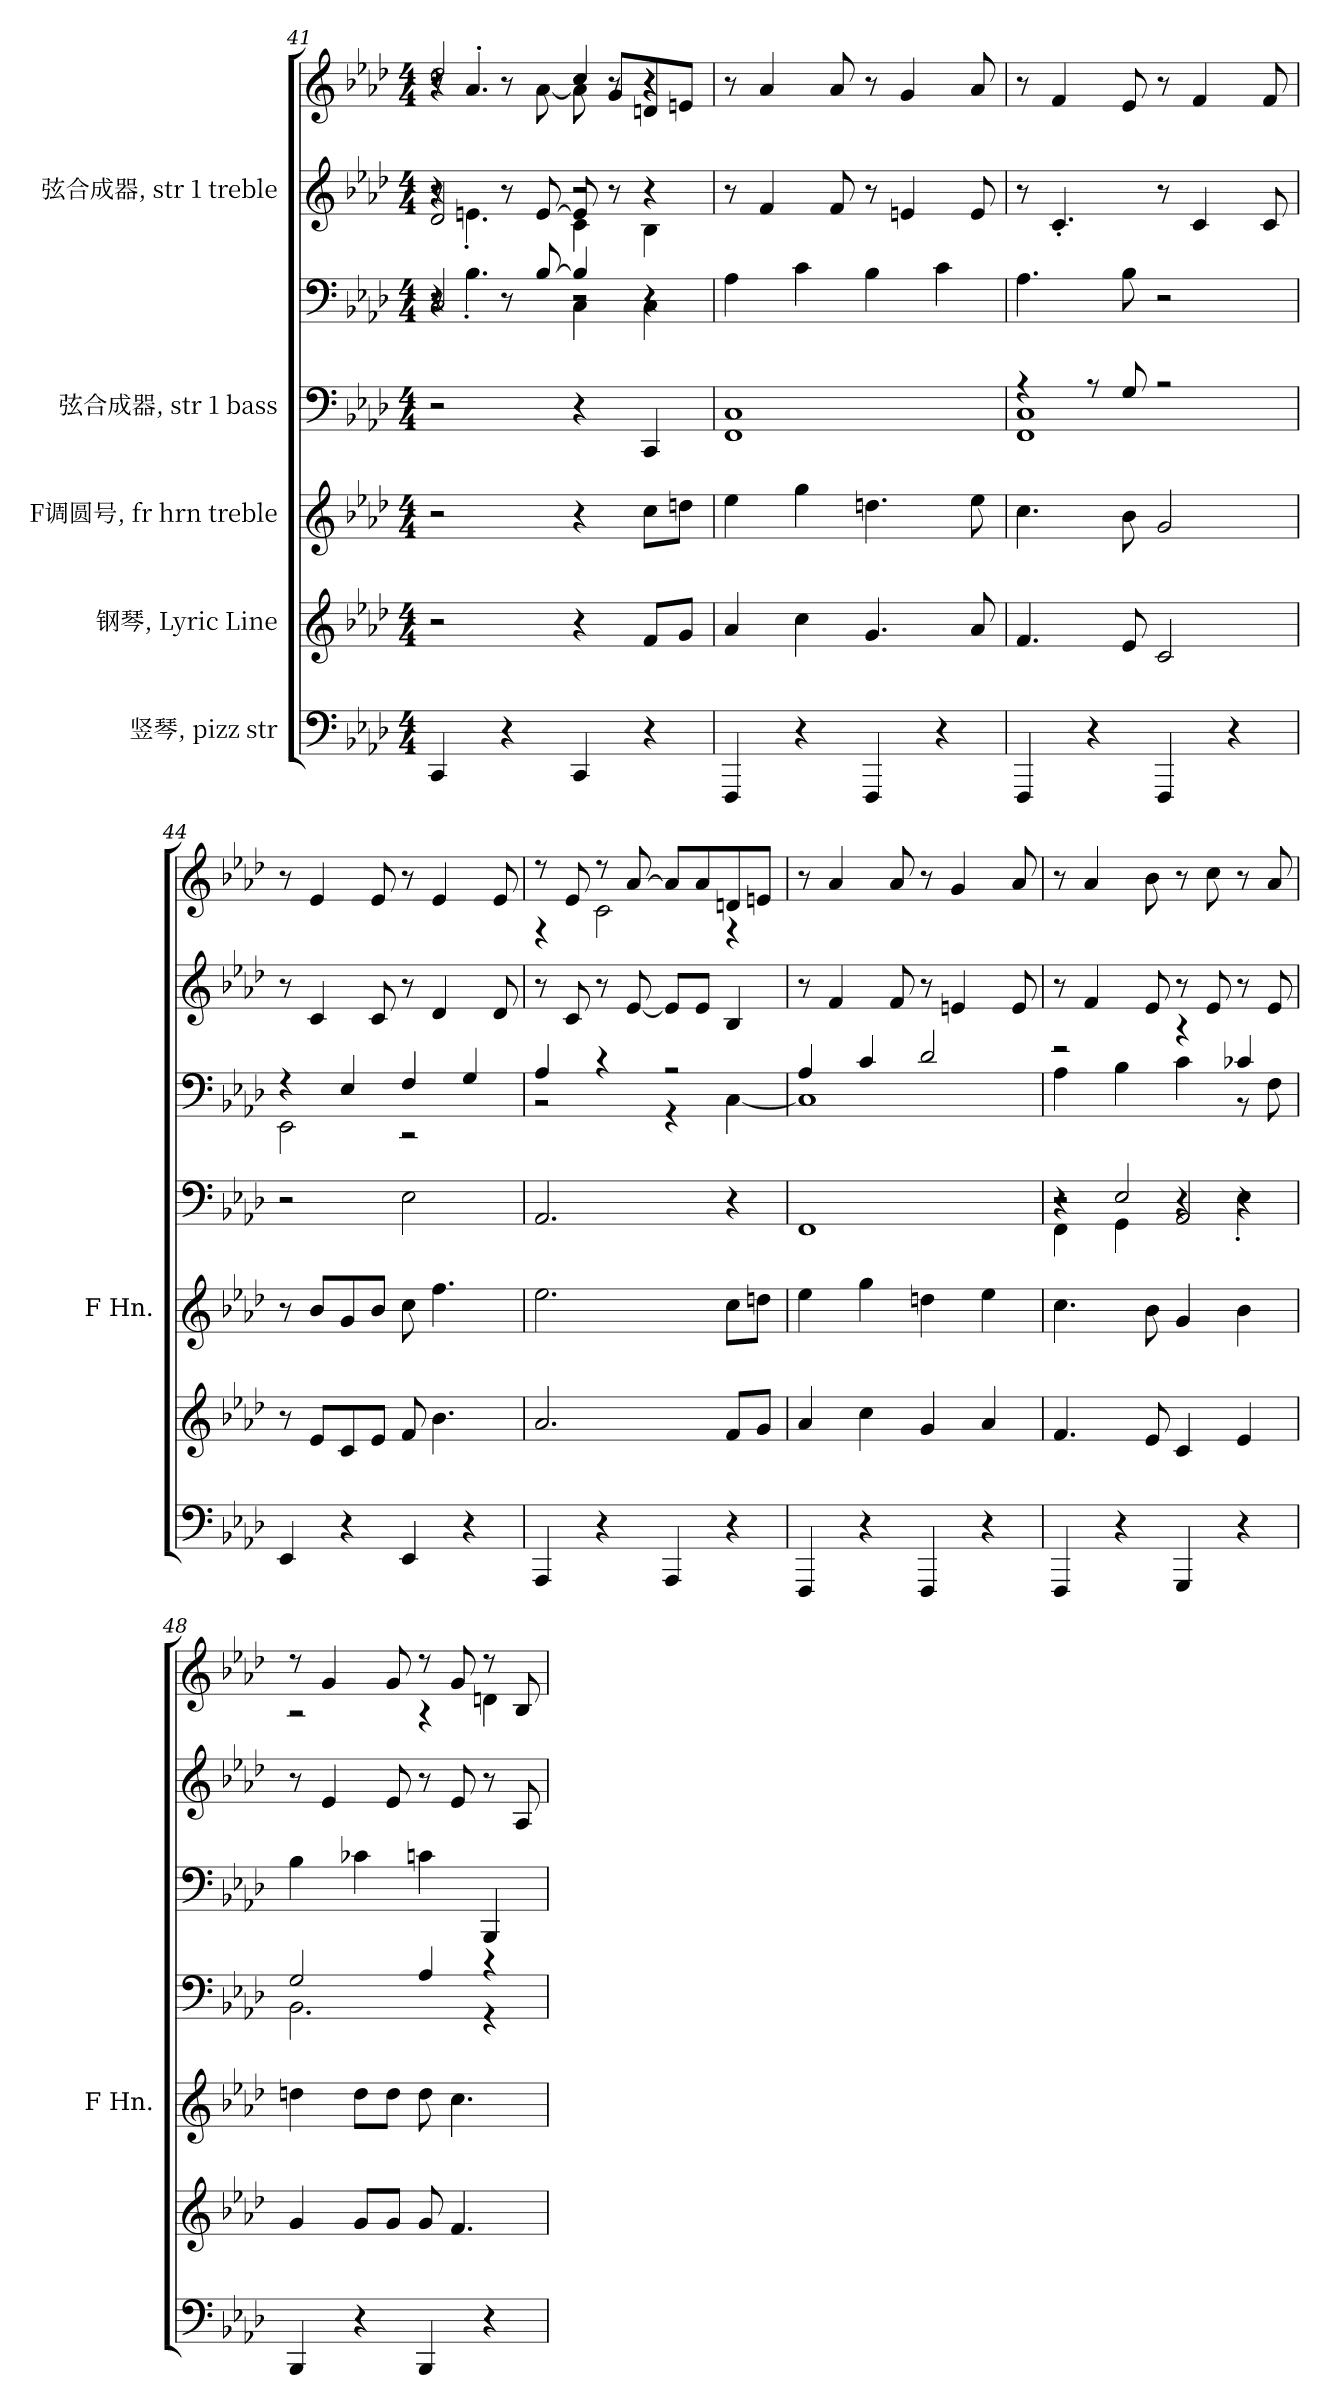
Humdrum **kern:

**kern	**kern	**kern	**kern	**kern	**kern	**kern
*part5	*part4	*part3	*part2	*part2	*part1	*part1
*staff7	*staff6	*staff5	*staff4	*staff3	*staff2	*staff1
*I"竖琴, pizz str	*I"钢琴, Lyric Line	*I"F调圆号, fr hrn treble	*I"弦合成器, str 1 bass	*	*I"弦合成器, str 1 treble	*
*	*	*I'F Hn.	*	*	*	*
*clefF4	*clefG2	*clefG2	*clefF4	*clefF4	*clefG2	*clefG2
*	*	*ITrd4c7	*	*	*	*
*k[b-e-a-d-]	*k[b-e-a-d-]	*k[b-e-a-d-g-]	*k[b-e-a-d-]	*k[b-e-a-d-]	*k[b-e-a-d-]	*k[b-e-a-d-]
*M4/4	*M4/4	*M4/4	*M4/4	*M4/4	*M4/4	*M4/4
=41	=41	=41	=41	=41	=41	=41
*	*	*	*	*^	*^	*^
*	*	*	*	*	*^	*	*^	*	*^
4CC/	2r	2r	2r	4r	8r	2C/	4r	8r	2d-/	2dd-/	4r	8r
.	.	.	.	.	4.B-'\	.	.	4.en'\	.	.	.	4.a-'/
4r	.	.	.	8r	.	.	8r	.	.	.	8r	.
.	.	.	.	[8B-/	.	.	[8e/	.	.	.	[8a-\	.
4CC/	4r	4r	4r	4B-/]	4C\	2r	8e/]	4c\	2r	4cc/	8a-\]	8r
.	.	.	.	.	.	.	8r	.	.	.	8r	8g/L
*	*	*	*	*	*	*	*	*	*	*MM90	*	*
4r	8f/L	8f\L	4CC/	4r	4C\	.	4r	4B-\	.	4r	4r	8dn/
.	8g/J	8gn\J	.	.	.	.	.	.	.	.	.	8en/J
*	*	*	*	*v	*v	*v	*	*	*	*	*	*
*	*	*	*	*	*v	*v	*v	*	*	*
*	*	*	*	*	*	*v	*v	*v
=42	=42	=42	=42	=42	=42	=42
4FFF/	4a-/	4a-\	1FF 1C	4A-\	8r	8r
.	.	.	.	.	4f/	4a-/
4r	4cc\	4cc\	.	4c\	.	.
.	.	.	.	.	8f/	8a-/
4FFF/	4.g/	4.gn\	.	4B-\	8r	8r
.	.	.	.	.	4en/	4g/
4r	.	.	.	4c\	.	.
.	8a-/	8a-\	.	.	8e/	8a-/
!!LO:PB:g=z
=43	=43	=43	=43	=43	=43	=43
*	*	*	*^	*	*	*
4FFF/	4.f/	4.f\	4r	1FF 1C	4.A-\	8r	8r
.	.	.	.	.	.	4.c'/	4f/
4r	.	.	8r	.	.	.	.
.	8e-/	8e-\	8G/	.	8B-\	.	8e-/
4FFF/	2c/	2c/	2r	.	2r	8r	8r
.	.	.	.	.	.	4c/	4f/
4r	.	.	.	.	.	.	.
.	.	.	.	.	.	8c/	8f/
*	*	*	*v	*v	*	*	*
=44	=44	=44	=44	=44	=44	=44
*	*	*	*	*^	*	*
4EE-/	8r	8r	2r	4r	2EE-\	8r	8r
.	8e-/L	8e-/L	.	.	.	4c/	4e-/
4r	8c/	8c/	.	4E-/	.	.	.
.	8e-/J	8e-/J	.	.	.	8c/	8e-/
4EE-/	8f/	8f\	2E-\	4F/	2r	8r	8r
.	4.b-\	4.b-\	.	.	.	4d-/	4e-/
4r	.	.	.	4G/	.	.	.
.	.	.	.	.	.	8d-/	8e-/
=45	=45	=45	=45	=45	=45	=45	=45
*	*	*	*	*	*	*	*^
4AAA-/	2.a-/	2.a-\	2.AA-/	4A-/	2r	8r	8r	4r
.	.	.	.	.	.	8c/	8e-/	.
4r	.	.	.	4r	.	8r	8r	2c\
.	.	.	.	.	.	[8e-/	[8a-/	.
4AAA-/	.	.	.	2r	4r	8e-/L]	8a-/L]	.
.	.	.	.	.	.	8e-/J	8a-/	.
4r	8f/L	8f\L	4r	.	[4C\	4B-/	8dn/	4r
.	8g/J	8gn\J	.	.	.	.	8en/J	.
*	*	*	*	*	*	*	*v	*v
=46	=46	=46	=46	=46	=46	=46	=46
4FFF/	4a-/	4a-\	1FF	4A-/	1C]	8r	8r
.	.	.	.	.	.	4f/	4a-/
4r	4cc\	4cc\	.	4c/	.	.	.
.	.	.	.	.	.	8f/	8a-/
4FFF/	4g/	4gn\	.	2d-/	.	8r	8r
.	.	.	.	.	.	4en/	4g/
4r	4a-/	4a-\	.	.	.	.	.
.	.	.	.	.	.	8e/	8a-/
!!LO:PB:g=z
=47	=47	=47	=47	=47	=47	=47	=47
*	*	*	*^	*	*	*	*
*	*	*	*	*^	*	*	*	*
4FFF/	4.f/	4.f\	4r	4FF\	2r	2r	4A-\	8r	8r
.	.	.	.	.	.	.	.	4f/	4a-/
4r	.	.	2E-/	4GG\	.	.	4B-\	.	.
.	8e-/	8e-\	.	.	.	.	.	8e-/	8b-\
4GGG/	4c/	4c/	.	4r	2AA-/	4r	4c\	8r	8r
.	.	.	.	.	.	.	.	8e-/	8cc\
4r	4e-/	4e-\	4r	4E-'\	.	4c-X/	8r	8r	8r
.	.	.	.	.	.	.	8F\	8e-/	8a-/
*	*	*	*	*v	*v	*	*	*	*
*	*	*	*	*	*v	*v	*	*
=48	=48	=48	=48	=48	=48	=48	=48
*	*	*	*	*	*	*	*^
4BBB-/	4g/	4gn\	2G/	2.BB-\	4B-\	8r	8r	2r
.	.	.	.	.	.	4e-/	4g/	.
4r	8g/L	8g\L	.	.	4c-X\	.	.	.
.	8g/J	8g\J	.	.	.	8e-/	8g/	.
4BBB-/	8g/	8g\	4A-/	.	4cn\	8r	8r	4r
.	4.f/	4.f\	.	.	.	8e-/	8g/	.
4r	.	.	4r	4r	4BBB-/	8r	8r	4dn\
.	.	.	.	.	.	8A-/	8B-/	.
*	*	*	*v	*v	*	*	*v	*v
=	=	=	=	=	=	=
*-	*-	*-	*-	*-	*-	*-
